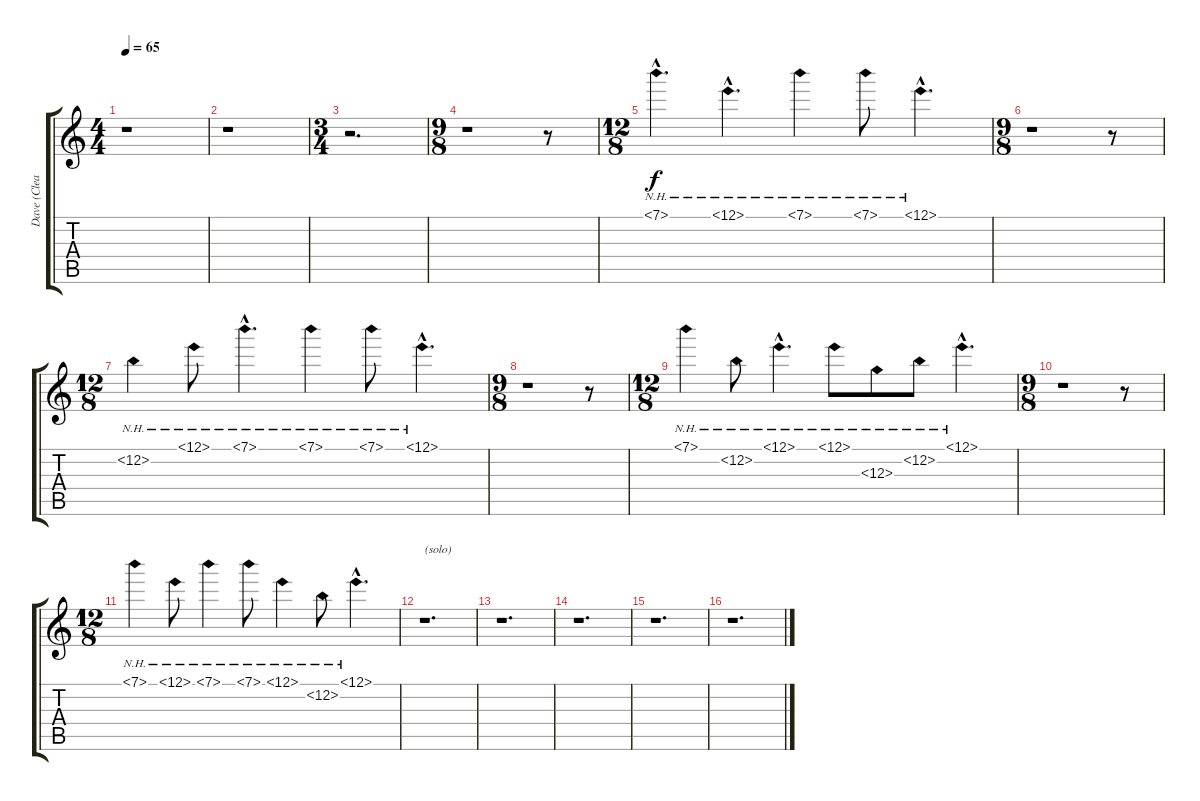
\track ("Dave (Clean Guitar)" "Dave (Clea") {instrument acousticguitarsteel}
\staff {score tabs}
\tuning (E4 B3 G3 D3 A2 E2) {hide}
\ts (4 4)
\tempo 65
\clef g2
\ks c
r.1{dy f instrument acousticguitarsteel} |
r.1 |
\ts (3 4)
r.2{d} |
\ts (9 8)
r.1 r.8 |
\ts (12 8)
7.1{nh hac}.4{d} 12.1{nh hac}.4{d} 7.1{nh}.4 7.1{nh}.8 12.1{nh hac}.4{d} |
\ts (9 8)
r.1 r.8 |
\ts (12 8)
12.2{nh}.4 12.1{nh}.8 7.1{nh hac}.4{d} 7.1{nh}.4 7.1{nh}.8 12.1{nh hac}.4{d} |
\ts (9 8)
r.1 r.8 |
\ts (12 8)
7.1{nh}.4 12.2{nh}.8 12.1{nh hac}.4{d} 12.1{nh}.8 12.3{nh}.8 12.2{nh}.8 12.1{nh hac}.4{d} |
\ts (9 8)
r.1 r.8 |
\ts (12 8)
7.1{nh}.4 12.1{nh}.8 7.1{nh}.4 7.1{nh}.8 12.1{nh}.4 12.2{nh}.8 12.1{nh hac}.4{d} |
r.1{d txt "(solo)"} |
r.1{d} |
r.1{d} |
r.1{d} |
r.1{d}
